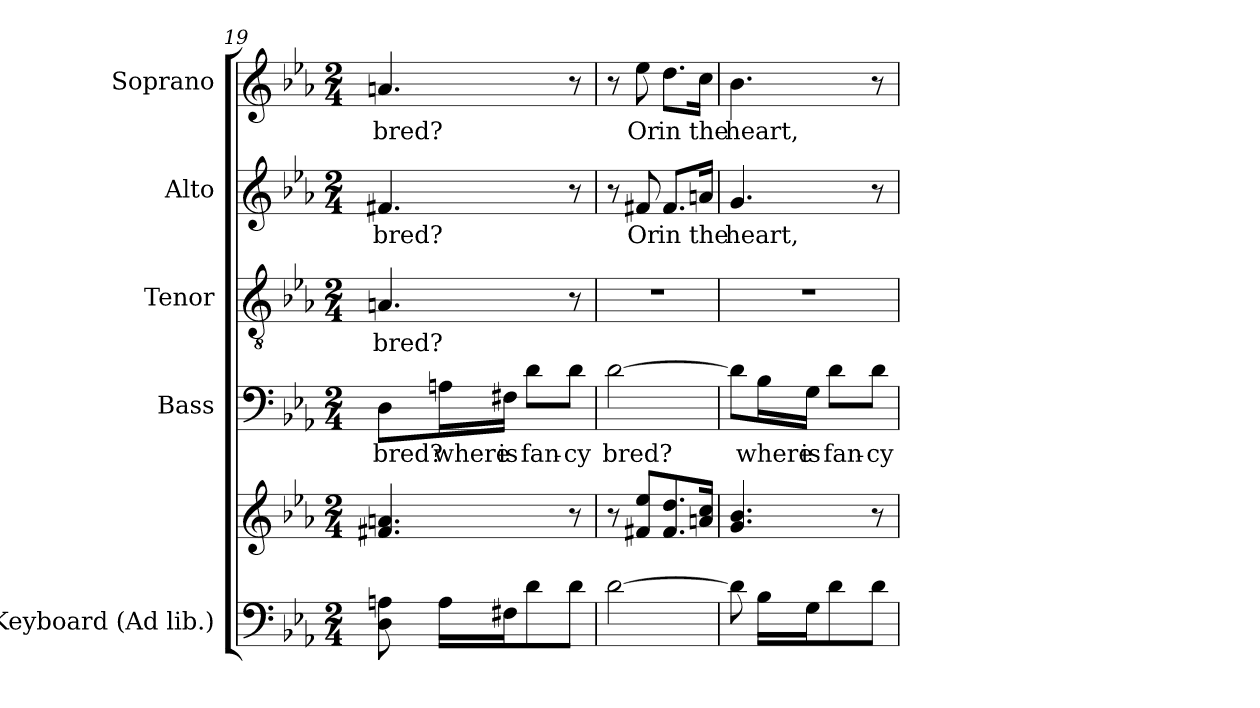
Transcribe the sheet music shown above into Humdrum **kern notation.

**kern	**kern	**kern	**text	**kern	**text	**kern	**text	**kern	**text
*part5	*part5	*part4	*part4	*part3	*part3	*part2	*part2	*part1	*part1
*staff6	*staff5	*staff4	*staff4	*staff3	*staff3	*staff2	*staff2	*staff1	*staff1
*I"Keyboard (Ad lib.)	*	*I"Bass	*	*I"Tenor	*	*I"Alto	*	*I"Soprano	*
*I'Kbd.	*	*I'B.	*	*I'T.	*	*I'A.	*	*I'S.	*
*clefF4	*clefG2	*clefF4	*	*clefGv2	*	*clefG2	*	*clefG2	*
*	*	*	*	*ITrd7c12	*	*	*	*	*
*k[b-e-a-]	*k[b-e-a-]	*k[b-e-a-]	*	*k[b-e-a-]	*	*k[b-e-a-]	*	*k[b-e-a-]	*
*E-:	*E-:	*E-:	*	*E-:	*	*E-:	*	*E-:	*
*M2/4	*M2/4	*M2/4	*	*M2/4	*	*M2/4	*	*M2/4	*
=19	=19	=19	=19	=19	=19	=19	=19	=19	=19
!	!	!	!LO:LY:b:color=#000000	!	!	!	!	!	!
!	!	!	!	!	!LO:LY:b:color=#000000	!	!	!	!
!	!	!	!	!	!	!	!LO:LY:b:color=#000000	!	!
!	!	!	!	!	!	!	!	!	!LO:LY:b:color=#000000
8Di\ 8Ani	4.f#Xi/ 4.ani	8Di\L	bred?	4.AAni/	bred?	4.f#Xi/	bred?	4.ani/	bred?
!	!	!	!LO:LY:b:color=#000000	!	!	!	!	!	!
16Ai\LL	.	16Ani\L	where	.	.	.	.	.	.
!	!	!	!LO:LY:b:color=#000000	!	!	!	!	!	!
16F#Xi\J	.	16F#Xi\JJ	is	.	.	.	.	.	.
!	!	!	!LO:LY:b:color=#000000	!	!	!	!	!	!
8di\	.	8di\L	fan-	.	.	.	.	.	.
!	!	!	!LO:LY:b:color=#000000	!	!	!	!	!	!
8di\J	8r	8di\J	-cy	8r	.	8r	.	8r	.
=20	=20	=20	=20	=20	=20	=20	=20	=20	=20
!	!	!	!LO:LY:b:color=#000000	!LO:N:vis=1	!	!	!	!	!
[2di\	8r	[2di\	bred?	2r	.	8r	.	8r	.
!	!	!	!	!	!	!	!LO:LY:b:color=#000000	!	!
!	!	!	!	!	!	!	!	!	!LO:LY:b:color=#000000
.	8f#Xi/ 8ee-iL	.	.	.	.	8f#Xi/	Or	8ee-i\	Or
!	!	!	!	!	!	!	!LO:LY:b:color=#000000	!	!
!	!	!	!	!	!	!	!	!	!LO:LY:b:color=#000000
.	8.f#i/ 8.ddi	.	.	.	.	8.f#i/L	in	8.ddi\L	in
!	!	!	!	!	!	!	!LO:LY:b:color=#000000	!	!
!	!	!	!	!	!	!	!	!	!LO:LY:b:color=#000000
.	16ani/ 16cciJk	.	.	.	.	16ani/Jk	the	16cci\Jk	the
=21	=21	=21	=21	=21	=21	=21	=21	=21	=21
!	!	!	!	!LO:N:vis=1	!	!	!	!	!
!	!	!	!	!	!	!	!LO:LY:b:color=#000000	!	!
!	!	!	!	!	!	!	!	!	!LO:LY:b:color=#000000
8di\]	4.gi/ 4.b-i	8di\L]	.	2r	.	4.gi/	heart,	4.b-i\	heart,
!	!	!	!LO:LY:b:color=#000000	!	!	!	!	!	!
16B-i\LL	.	16B-i\L	where	.	.	.	.	.	.
!	!	!	!LO:LY:b:color=#000000	!	!	!	!	!	!
16Gi\J	.	16Gi\JJ	is	.	.	.	.	.	.
!	!	!	!LO:LY:b:color=#000000	!	!	!	!	!	!
8di\	.	8di\L	fan-	.	.	.	.	.	.
!	!	!	!LO:LY:b:color=#000000	!	!	!	!	!	!
8di\J	8r	8di\J	-cy	.	.	8r	.	8r	.
=	=	=	=	=	=	=	=	=	=
*-	*-	*-	*-	*-	*-	*-	*-	*-	*-
